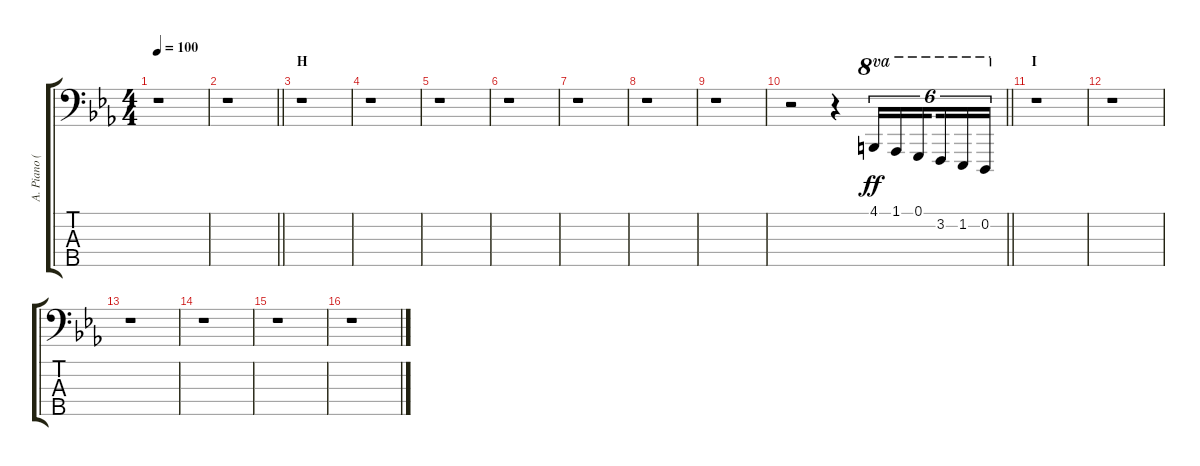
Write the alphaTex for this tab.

\track ("A. Piano (Left Hand)" "A. Piano (") {instrument acousticgrandpiano}
\staff {score tabs}
\tuning (G2 D2 A1 E1 B0) {hide}
\ts (4 4)
\tempo 100
\clef f4
\ks eb
r.1{dy ff} |
\barLineRight lightlight
r.1 |
\section ("" "H")
r.1 |
r.1 |
r.1 |
r.1 |
r.1 |
r.1 |
r.1 |
\barLineRight lightlight
r.2 r.4 4.1.16{tu (6 4) ot 8va} 1.1.16{tu (6 4) ot 8va} 0.1.16{tu (6 4) ot 8va beam splitsecondary} 3.2.16{tu (6 4) ot 8va} 1.2.16{tu (6 4) ot 8va} 0.2.16{tu (6 4) ot 8va} |
\section ("" "I")
r.1 |
r.1 |
r.1 |
r.1 |
r.1 |
r.1
